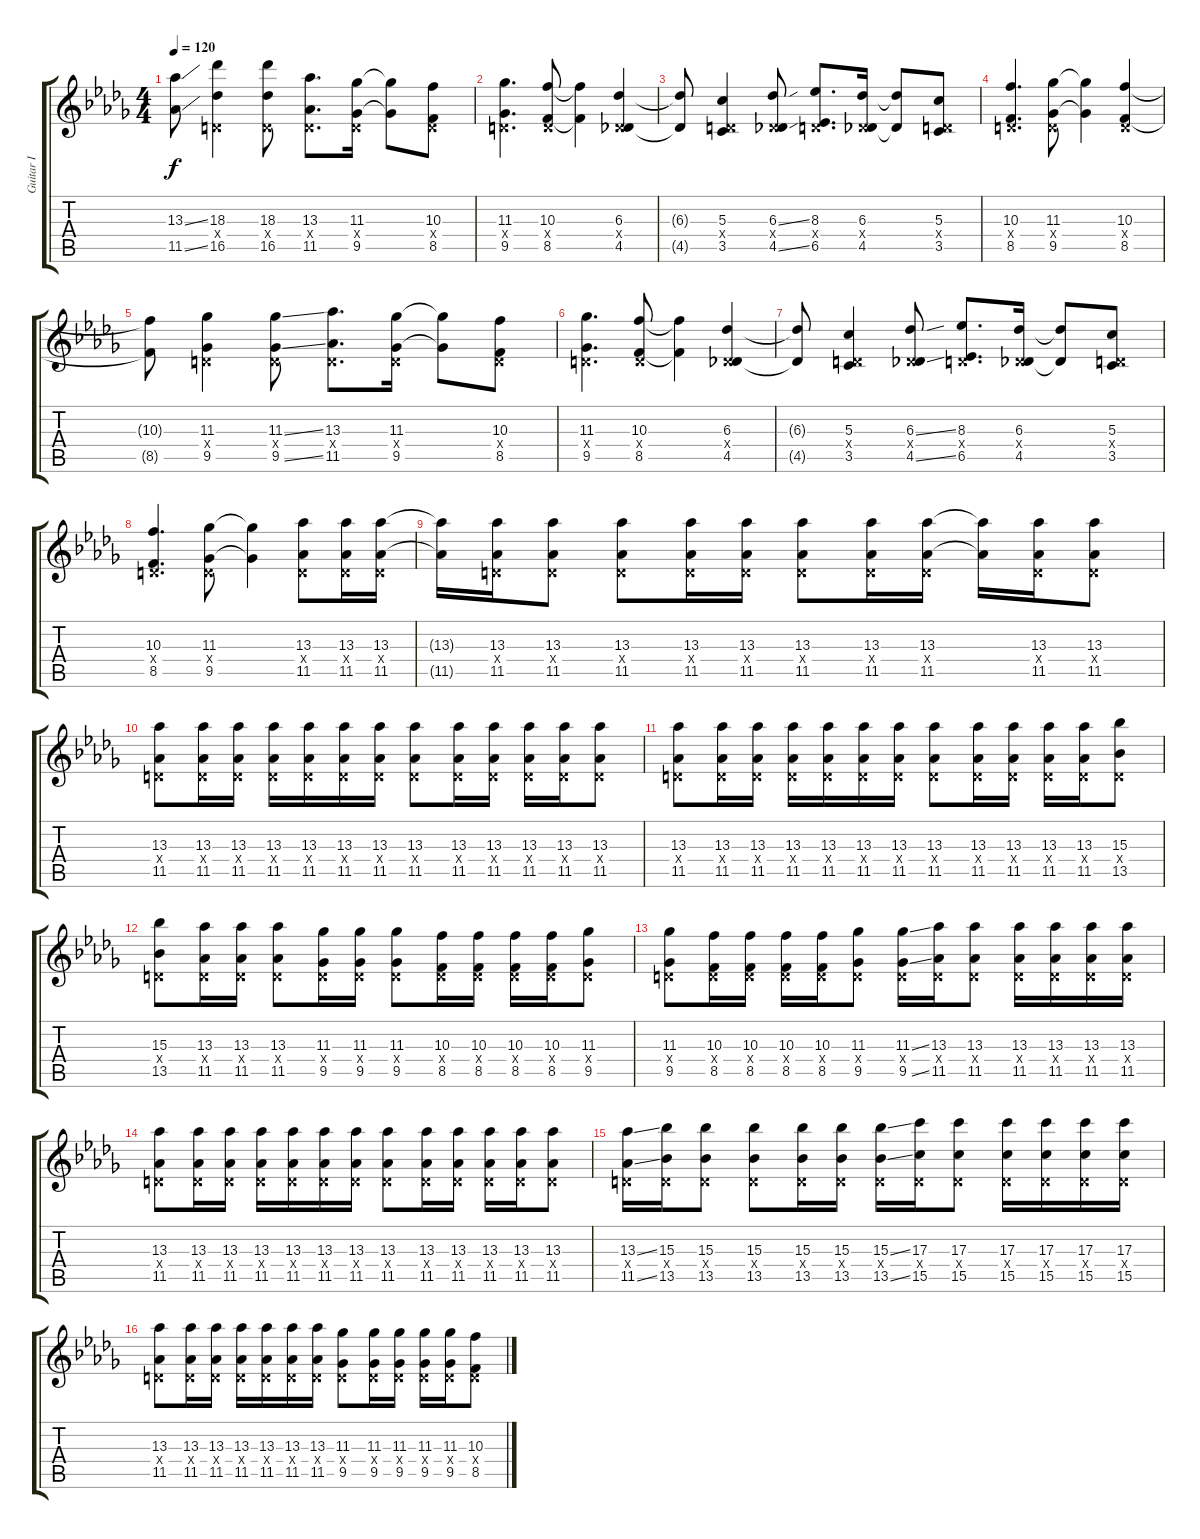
\track ("Guitar I" "Guitar I") {instrument overdrivenguitar}
\staff {score tabs}
\tuning (E4 B3 G3 D3 A2 E2) {hide}
\ts (4 4)
\tempo 120
\clef g2
\ks db
(13.3{ss t} 11.5{ss t}).8{dy f} (18.3 0.4{x} 16.5).4 (18.3 0.4{x} 16.5).8 (13.3 0.4{x} 11.5).8{d} (11.3 0.4{x} 9.5).16 (11.3{t} 9.5{t}).8 (10.3 0.4{x} 8.5).8 |
(11.3 0.4{x} 9.5).4{d} (10.3 0.4{x} 8.5).8 (10.3{t} 8.5{t}).4 (6.3 0.4{x} 4.5).4 |
(6.3{t} 4.5{t}).8 (5.3 0.4{x} 3.5).4 (6.3{ss} 0.4{x} 4.5{ss}).8 (8.3 0.4{x} 6.5).8{d} (6.3 0.4{x} 4.5).16 (6.3{t} 4.5{t}).8 (5.3 0.4{x} 3.5).8 |
(10.3 0.4{x} 8.5).4{d} (11.3 0.4{x} 9.5).8 (11.3{t} 9.5{t}).4 (10.3 0.4{x} 8.5).4 |
(10.3{t} 8.5{t}).8 (11.3 0.4{x} 9.5).4 (11.3{ss} 0.4{x} 9.5{ss}).8 (13.3 0.4{x} 11.5).8{d} (11.3 0.4{x} 9.5).16 (11.3{t} 9.5{t}).8 (10.3 0.4{x} 8.5).8 |
(11.3 0.4{x} 9.5).4{d} (10.3 0.4{x} 8.5).8 (10.3{t} 8.5{t}).4 (6.3 0.4{x} 4.5).4 |
(6.3{t} 4.5{t}).8 (5.3 0.4{x} 3.5).4 (6.3{ss} 0.4{x} 4.5{ss}).8 (8.3 0.4{x} 6.5).8{d} (6.3 0.4{x} 4.5).16 (6.3{t} 4.5{t}).8 (5.3 0.4{x} 3.5).8 |
(10.3 0.4{x} 8.5).4{d} (11.3 0.4{x} 9.5).8 (11.3{t} 9.5{t}).4 (13.3 0.4{x} 11.5).8 (13.3 0.4{x} 11.5).16 (13.3 0.4{x} 11.5).16 |
(13.3{t} 11.5{t}).16 (13.3 0.4{x} 11.5).16 (13.3 0.4{x} 11.5).8 (13.3 0.4{x} 11.5).8 (13.3 0.4{x} 11.5).16 (13.3 0.4{x} 11.5).16 (13.3 0.4{x} 11.5).8 (13.3 0.4{x} 11.5).16 (13.3 0.4{x} 11.5).16 (13.3{t} 11.5{t}).16 (13.3 0.4{x} 11.5).16 (13.3 0.4{x} 11.5).8 |
(13.3 0.4{x} 11.5).8 (13.3 0.4{x} 11.5).16 (13.3 0.4{x} 11.5).16 (13.3 0.4{x} 11.5).16 (13.3 0.4{x} 11.5).16 (13.3 0.4{x} 11.5).16 (13.3 0.4{x} 11.5).16 (13.3 0.4{x} 11.5).8 (13.3 0.4{x} 11.5).16 (13.3 0.4{x} 11.5).16 (13.3 0.4{x} 11.5).16 (13.3 0.4{x} 11.5).16 (13.3 0.4{x} 11.5).8 |
(13.3 0.4{x} 11.5).8 (13.3 0.4{x} 11.5).16 (13.3 0.4{x} 11.5).16 (13.3 0.4{x} 11.5).16 (13.3 0.4{x} 11.5).16 (13.3 0.4{x} 11.5).16 (13.3 0.4{x} 11.5).16 (13.3 0.4{x} 11.5).8 (13.3 0.4{x} 11.5).16 (13.3 0.4{x} 11.5).16 (13.3 0.4{x} 11.5).16 (13.3 0.4{x} 11.5).16 (15.3 0.4{x} 13.5).8 |
(15.3 0.4{x} 13.5).8 (13.3 0.4{x} 11.5).16 (13.3 0.4{x} 11.5).16 (13.3 0.4{x} 11.5).8 (11.3 0.4{x} 9.5).16 (11.3 0.4{x} 9.5).16 (11.3 0.4{x} 9.5).8 (10.3 0.4{x} 8.5).16 (10.3 0.4{x} 8.5).16 (10.3 0.4{x} 8.5).16 (10.3 0.4{x} 8.5).16 (11.3 0.4{x} 9.5).8 |
(11.3 0.4{x} 9.5).8 (10.3 0.4{x} 8.5).16 (10.3 0.4{x} 8.5).16 (10.3 0.4{x} 8.5).16 (10.3 0.4{x} 8.5).16 (11.3 0.4{x} 9.5).8 (11.3{ss} 0.4{x} 9.5{ss}).16 (13.3 0.4{x} 11.5).16 (13.3 0.4{x} 11.5).8 (13.3 0.4{x} 11.5).16 (13.3 0.4{x} 11.5).16 (13.3 0.4{x} 11.5).16 (13.3 0.4{x} 11.5).16 |
(13.3 0.4{x} 11.5).8 (13.3 0.4{x} 11.5).16 (13.3 0.4{x} 11.5).16 (13.3 0.4{x} 11.5).16 (13.3 0.4{x} 11.5).16 (13.3 0.4{x} 11.5).16 (13.3 0.4{x} 11.5).16 (13.3 0.4{x} 11.5).8 (13.3 0.4{x} 11.5).16 (13.3 0.4{x} 11.5).16 (13.3 0.4{x} 11.5).16 (13.3 0.4{x} 11.5).16 (13.3 0.4{x} 11.5).8 |
(13.3{ss} 0.4{x} 11.5{ss}).16 (15.3 0.4{x} 13.5).16 (15.3 0.4{x} 13.5).8 (15.3 0.4{x} 13.5).8 (15.3 0.4{x} 13.5).16 (15.3 0.4{x} 13.5).16 (15.3{ss} 0.4{x} 13.5{ss}).16 (17.3 0.4{x} 15.5).16 (17.3 0.4{x} 15.5).8 (17.3 0.4{x} 15.5).16 (17.3 0.4{x} 15.5).16 (17.3 0.4{x} 15.5).16 (17.3 0.4{x} 15.5).16 |
(13.3 0.4{x} 11.5).8 (13.3 0.4{x} 11.5).16 (13.3 0.4{x} 11.5).16 (13.3 0.4{x} 11.5).16 (13.3 0.4{x} 11.5).16 (13.3 0.4{x} 11.5).16 (13.3 0.4{x} 11.5).16 (11.3 0.4{x} 9.5).8 (11.3 0.4{x} 9.5).16 (11.3 0.4{x} 9.5).16 (11.3 0.4{x} 9.5).16 (11.3 0.4{x} 9.5).16 (10.3 0.4{x} 8.5).8
